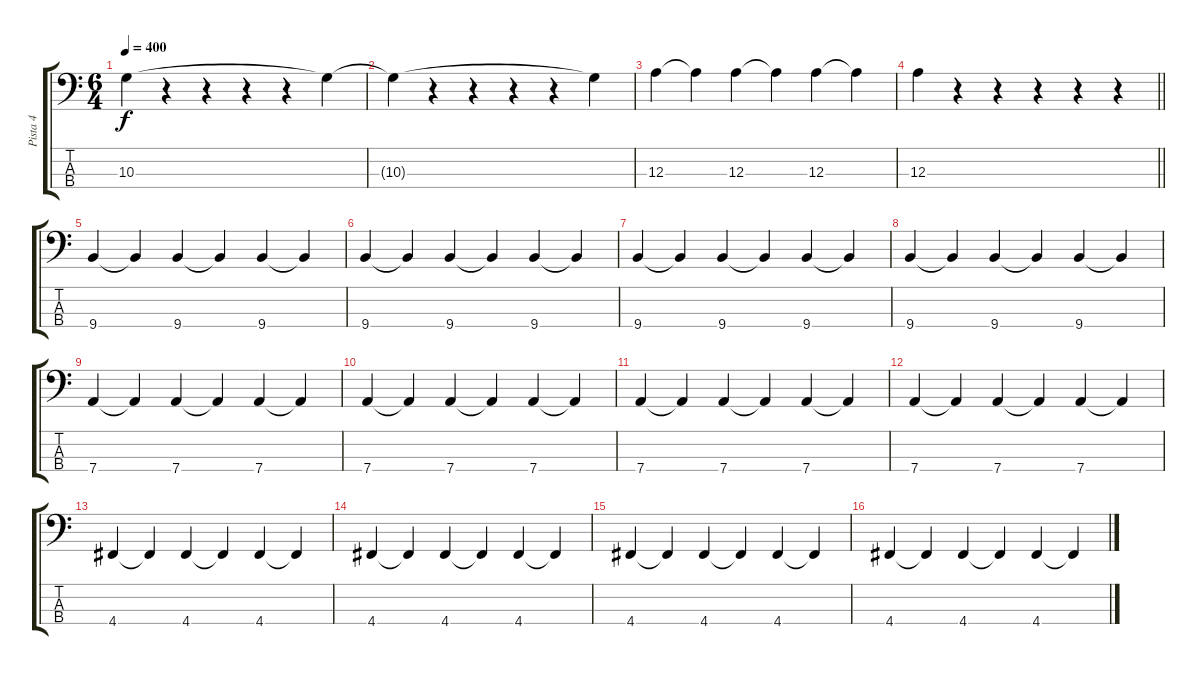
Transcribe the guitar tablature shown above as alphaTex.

\track ("Pista 4" "Pista 4") {instrument electricbassfinger}
\staff {score tabs}
\tuning (G2 D2 A1 D1) {hide}
\ts (6 4)
\tempo 400
\clef f4
\ks c
10.3.4{dy f} r.4 r.4 r.4 r.4 10.3{t}.4 |
10.3{t}.4 r.4 r.4 r.4 r.4 10.3{t}.4 |
12.3.4 12.3{t}.4 12.3.4 12.3{t}.4 12.3.4 12.3{t}.4 |
\barLineRight lightlight
12.3.4 r.4 r.4 r.4 r.4 r.4 |
9.4.4 9.4{t}.4 9.4.4 9.4{t}.4 9.4.4 9.4{t}.4 |
9.4.4 9.4{t}.4 9.4.4 9.4{t}.4 9.4.4 9.4{t}.4 |
9.4.4 9.4{t}.4 9.4.4 9.4{t}.4 9.4.4 9.4{t}.4 |
9.4.4 9.4{t}.4 9.4.4 9.4{t}.4 9.4.4 9.4{t}.4 |
7.4.4 7.4{t}.4 7.4.4 7.4{t}.4 7.4.4 7.4{t}.4 |
7.4.4 7.4{t}.4 7.4.4 7.4{t}.4 7.4.4 7.4{t}.4 |
7.4.4 7.4{t}.4 7.4.4 7.4{t}.4 7.4.4 7.4{t}.4 |
7.4.4 7.4{t}.4 7.4.4 7.4{t}.4 7.4.4 7.4{t}.4 |
4.4.4 4.4{t}.4 4.4.4 4.4{t}.4 4.4.4 4.4{t}.4 |
4.4.4 4.4{t}.4 4.4.4 4.4{t}.4 4.4.4 4.4{t}.4 |
4.4.4 4.4{t}.4 4.4.4 4.4{t}.4 4.4.4 4.4{t}.4 |
4.4.4 4.4{t}.4 4.4.4 4.4{t}.4 4.4.4 4.4{t}.4
